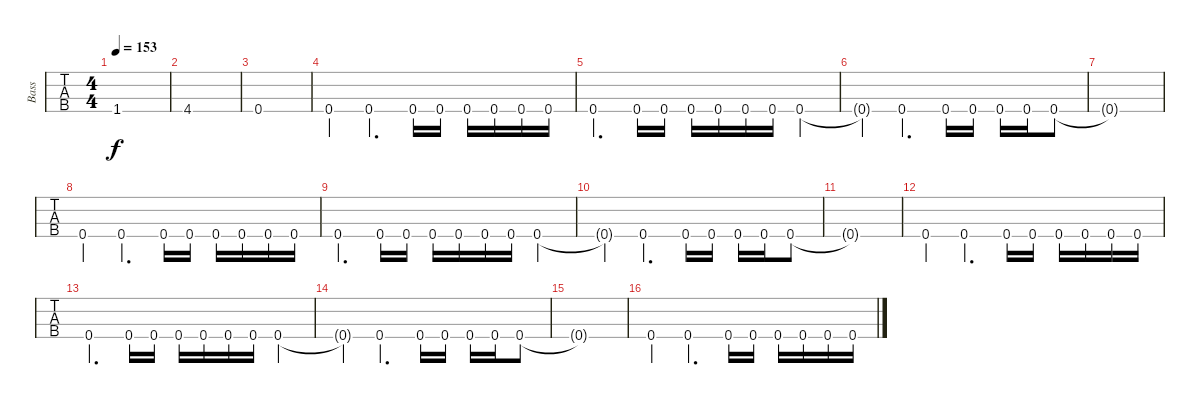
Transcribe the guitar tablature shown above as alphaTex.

\track ("Bass" "Bass") {instrument electricbasspick}
\staff {tabs}
\tuning (F2 C2 G1 C1) {hide}
\ts (4 4)
\tempo 153
\clef f4
\ks c
1.4{t}.1{dy f} |
4.4.1 |
0.4.1 |
0.4.4 0.4.4{d} 0.4.16 0.4.16 0.4.16 0.4.16 0.4.16 0.4.16 |
0.4.4{d} 0.4.16 0.4.16 0.4.16 0.4.16 0.4.16 0.4.16 0.4.4 |
0.4{t}.4 0.4.4{d} 0.4.16 0.4.16 0.4.16 0.4.16 0.4.8 |
0.4{t}.1 |
0.4.4 0.4.4{d} 0.4.16 0.4.16 0.4.16 0.4.16 0.4.16 0.4.16 |
0.4.4{d} 0.4.16 0.4.16 0.4.16 0.4.16 0.4.16 0.4.16 0.4.4 |
0.4{t}.4 0.4.4{d} 0.4.16 0.4.16 0.4.16 0.4.16 0.4.8 |
0.4{t}.1 |
0.4.4 0.4.4{d} 0.4.16 0.4.16 0.4.16 0.4.16 0.4.16 0.4.16 |
0.4.4{d} 0.4.16 0.4.16 0.4.16 0.4.16 0.4.16 0.4.16 0.4.4 |
0.4{t}.4 0.4.4{d} 0.4.16 0.4.16 0.4.16 0.4.16 0.4.8 |
0.4{t}.1 |
0.4.4 0.4.4{d} 0.4.16 0.4.16 0.4.16 0.4.16 0.4.16 0.4.16
